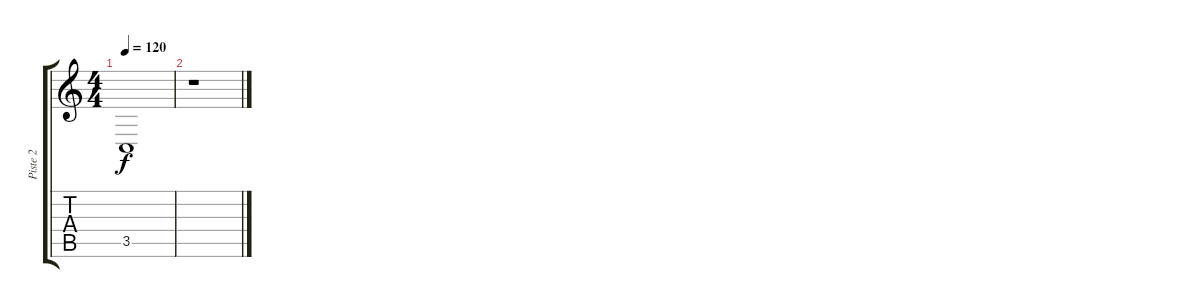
\track ("Piste 2" "Piste 2") {instrument lead6voice}
\staff {score tabs}
\tuning (E4 B3 G3 D3 A2 E2) {hide}
\ts (4 4)
\tempo 120
\clef g2
\ks c
3.5{t}.1{dy f} |
r.1
